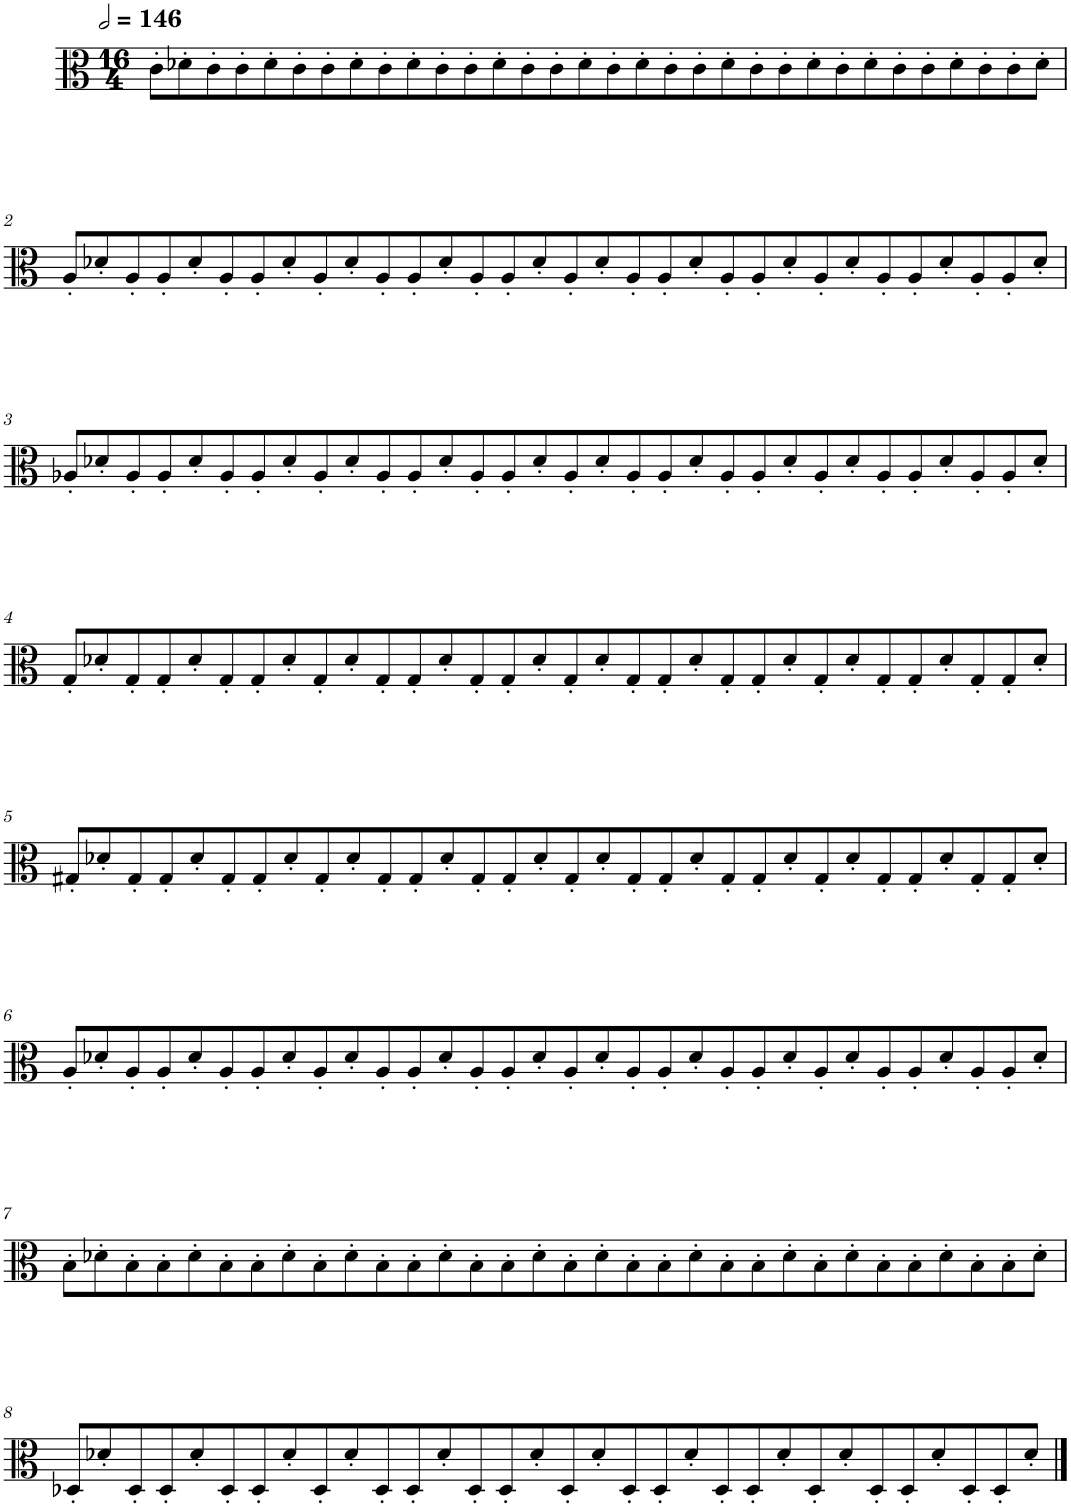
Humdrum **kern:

**kern
*part1
*staff1
*I"Viola
*I'Vla.
*clefC3
*k[]
*M16/4
*MM292
=1
8c'\L
8d-X'\
8c'\
8c'\
8d-'\
8c'\
8c'\
8d-'\
8c'\
8d-'\
8c'\
8c'\
8d-'\
8c'\
8c'\
8d-'\
8c'\
8d-'\
8c'\
8c'\
8d-'\
8c'\
8c'\
8d-'\
8c'\
8d-'\
8c'\
8c'\
8d-'\
8c'\
8c'\
8d-'\J
!!LO:LB:g=z
=2
8A'/L
8d-X'/
8A'/
8A'/
8d-'/
8A'/
8A'/
8d-'/
8A'/
8d-'/
8A'/
8A'/
8d-'/
8A'/
8A'/
8d-'/
8A'/
8d-'/
8A'/
8A'/
8d-'/
8A'/
8A'/
8d-'/
8A'/
8d-'/
8A'/
8A'/
8d-'/
8A'/
8A'/
8d-'/J
!!LO:LB:g=z
=3
8A-X'/L
8d-X'/
8A-'/
8A-'/
8d-'/
8A-'/
8A-'/
8d-'/
8A-'/
8d-'/
8A-'/
8A-'/
8d-'/
8A-'/
8A-'/
8d-'/
8A-'/
8d-'/
8A-'/
8A-'/
8d-'/
8A-'/
8A-'/
8d-'/
8A-'/
8d-'/
8A-'/
8A-'/
8d-'/
8A-'/
8A-'/
8d-'/J
!!LO:LB:g=z
=4
8G'/L
8d-X'/
8G'/
8G'/
8d-'/
8G'/
8G'/
8d-'/
8G'/
8d-'/
8G'/
8G'/
8d-'/
8G'/
8G'/
8d-'/
8G'/
8d-'/
8G'/
8G'/
8d-'/
8G'/
8G'/
8d-'/
8G'/
8d-'/
8G'/
8G'/
8d-'/
8G'/
8G'/
8d-'/J
!!LO:LB:g=z
=5
8G#X'/L
8d-X'/
8G#'/
8G#'/
8d-'/
8G#'/
8G#'/
8d-'/
8G#'/
8d-'/
8G#'/
8G#'/
8d-'/
8G#'/
8G#'/
8d-'/
8G#'/
8d-'/
8G#'/
8G#'/
8d-'/
8G#'/
8G#'/
8d-'/
8G#'/
8d-'/
8G#'/
8G#'/
8d-'/
8G#'/
8G#'/
8d-'/J
!!LO:LB:g=z
=6
8A'/L
8d-X'/
8A'/
8A'/
8d-'/
8A'/
8A'/
8d-'/
8A'/
8d-'/
8A'/
8A'/
8d-'/
8A'/
8A'/
8d-'/
8A'/
8d-'/
8A'/
8A'/
8d-'/
8A'/
8A'/
8d-'/
8A'/
8d-'/
8A'/
8A'/
8d-'/
8A'/
8A'/
8d-'/J
!!LO:LB:g=z
=7
8B'\L
8d-X'\
8B'\
8B'\
8d-'\
8B'\
8B'\
8d-'\
8B'\
8d-'\
8B'\
8B'\
8d-'\
8B'\
8B'\
8d-'\
8B'\
8d-'\
8B'\
8B'\
8d-'\
8B'\
8B'\
8d-'\
8B'\
8d-'\
8B'\
8B'\
8d-'\
8B'\
8B'\
8d-'\J
!!LO:LB:g=z
=8
8D-X'/L
8d-X'/
8D-'/
8D-'/
8d-'/
8D-'/
8D-'/
8d-'/
8D-'/
8d-'/
8D-'/
8D-'/
8d-'/
8D-'/
8D-'/
8d-'/
8D-'/
8d-'/
8D-'/
8D-'/
8d-'/
8D-'/
8D-'/
8d-'/
8D-'/
8d-'/
8D-'/
8D-'/
8d-'/
8D-'/
8D-'/
8d-'/J
==
*-
